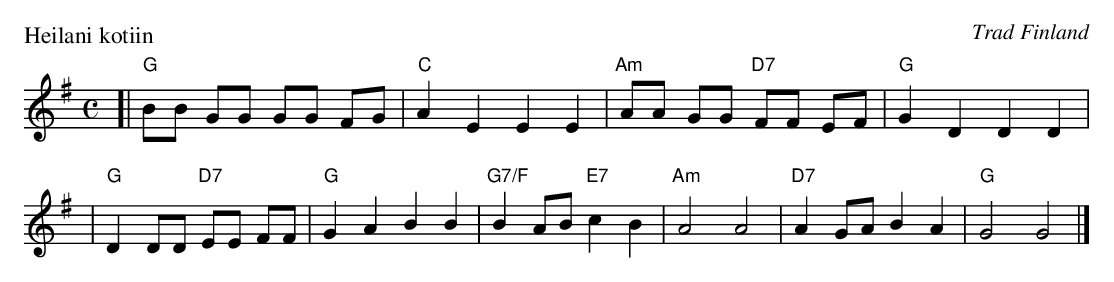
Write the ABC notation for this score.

X:1
P: Heilani kotiin
O: Trad Finland
M: C
L: 1/8
K: G
[| "G"BB GG GG FG \
| "C"A2 E2 E2 E2 \
| "Am"AA GG "D7"FF EF \
| "G"G2 D2 D2 D2 |
| "G"D2 DD "D7"EE FF \
| "G"G2 A2 B2 B2 \
| "G7/F"B2 AB "E7"c2 B2 \
| "Am"A4 A4 \
| "D7"A2 GA B2 A2 \
| "G"G4 G4 |]
